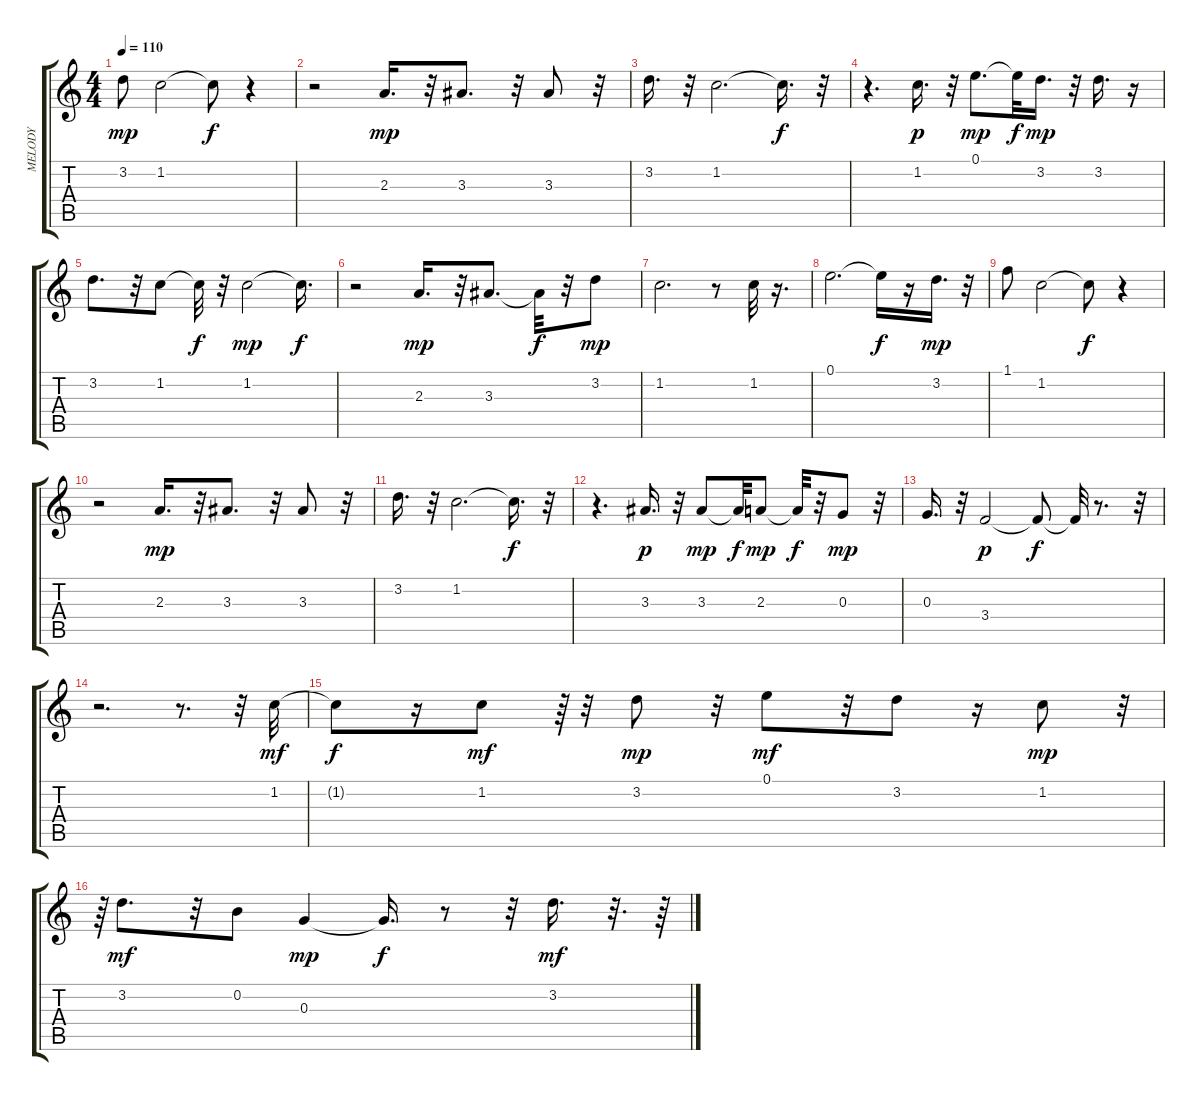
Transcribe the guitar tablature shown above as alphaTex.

\track ("MELODY" "MELODY") {instrument fretlessbass}
\staff {score tabs}
\tuning (E4 B3 G3 D3 A2 E2) {hide}
\ts (4 4)
\tempo 110
\clef g2
\ks c
3.2.8{dy mp} 1.2.2 1.2{t}.8{dy f} r.4 |
r.2 2.3.16{d dy mp} r.32 3.3.8{d} r.32 3.3.8 r.32 |
3.2.16{d} r.32 1.2.2{d} 1.2{t}.16{d dy f} r.32 |
r.4{d} 1.2.16{d dy p} r.32 0.1.8{d dy mp} 0.1{t}.32{dy f} 3.2.16{d dy mp} r.32 3.2.16{d} r.16 |
3.2.8{d} r.32 1.2.8 1.2{t}.32{dy f} r.32 1.2.2{dy mp} 1.2{t}.16{d dy f} |
r.2 2.3.16{d dy mp} r.32 3.3.8{d} 3.3{t}.32{dy f} r.32 3.2.8{dy mp} |
1.2.2{d} r.8 1.2.32 r.16{d} |
0.1.2{d} 0.1{t}.16{dy f} r.16 3.2.16{d dy mp} r.32 |
1.1.8 1.2.2 1.2{t}.8{dy f} r.4 |
r.2 2.3.16{d dy mp} r.32 3.3.8{d} r.32 3.3.8 r.32 |
3.2.16{d} r.32 1.2.2{d} 1.2{t}.16{d dy f} r.32 |
r.4{d} 3.3.16{d dy p} r.32 3.3.8{dy mp} 3.3{t}.32{dy f} 2.3.8{dy mp} 2.3{t}.32{dy f} r.32 0.3.8{dy mp} r.32 |
0.3.16{d} r.32 3.4.2{dy p} 3.4{t}.8{dy f} 3.4{t}.32 r.8{d} r.32 |
r.2{d} r.8{d} r.32 1.2.32{dy mf} |
1.2{t}.8{dy f} r.16 1.2.8{dy mf} r.64{tu (3 2)} r.32 3.2.8{dy mp} r.32 0.1.8{dy mf} r.32 3.2.8 r.16 1.2.8{dy mp} r.32{tu (3 2)} |
r.64{tu (3 2)} 3.2.8{d dy mf} r.32 0.2.8 0.3.4{dy mp} 0.3{t}.16{d dy f} r.8 r.32 3.2.16{d dy mf} r.32{d} r.64
